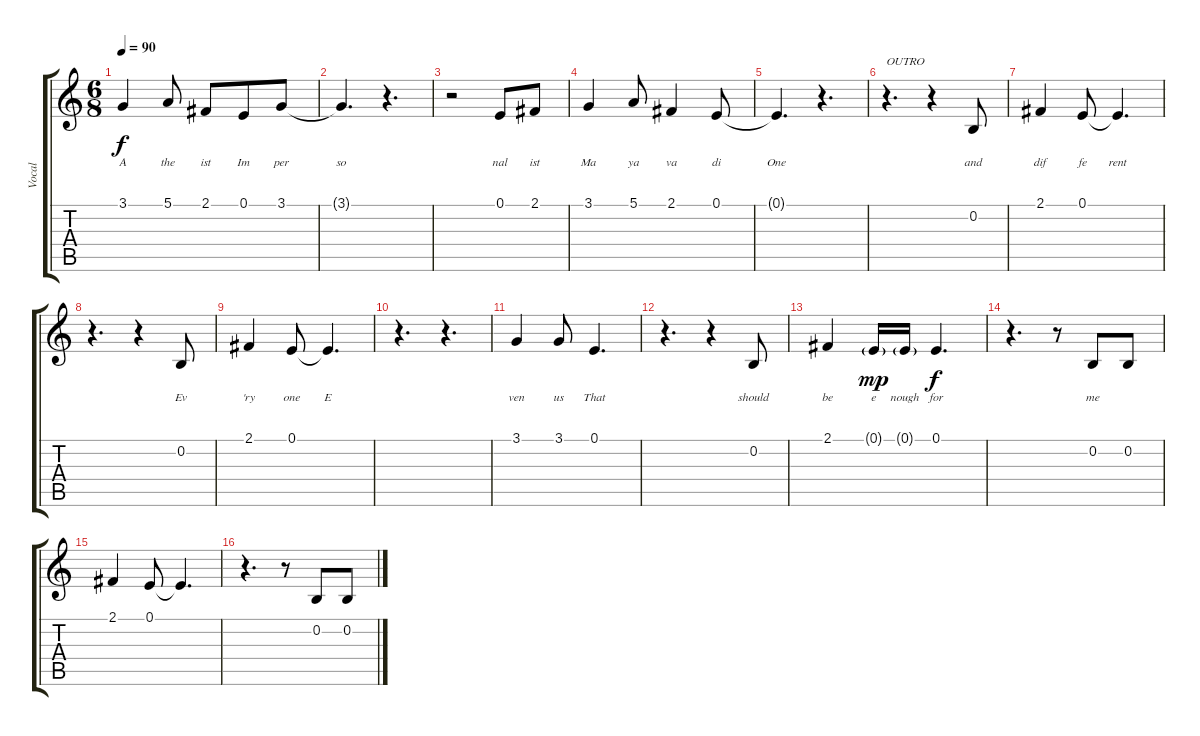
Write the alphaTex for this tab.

\track ("Vocal" "Vocal") {instrument acousticgrandpiano}
\staff {score tabs}
\tuning (E4 B3 G3 D3 A2 E2) {hide}
\ts (6 8)
\tempo 90
\clef g2
\ks c
3.1.4{lyrics (0 "A") lyrics (1 "") lyrics (2 "") lyrics (3 "") lyrics (4 "") dy f} 5.1.8{lyrics (0 "the") lyrics (1 "") lyrics (2 "") lyrics (3 "") lyrics (4 "")} 2.1.8{lyrics (0 "ist") lyrics (1 "") lyrics (2 "") lyrics (3 "") lyrics (4 "")} 0.1.8{lyrics (0 "Im") lyrics (1 "") lyrics (2 "") lyrics (3 "") lyrics (4 "")} 3.1.8{lyrics (0 "per") lyrics (1 "") lyrics (2 "") lyrics (3 "") lyrics (4 "")} |
3.1{t}.4{d lyrics (0 "so") lyrics (1 "") lyrics (2 "") lyrics (3 "") lyrics (4 "")} r.4{d} |
r.2 0.1.8{lyrics (0 "nal") lyrics (1 "") lyrics (2 "") lyrics (3 "") lyrics (4 "")} 2.1.8{lyrics (0 "ist") lyrics (1 "") lyrics (2 "") lyrics (3 "") lyrics (4 "")} |
3.1.4{lyrics (0 "Ma") lyrics (1 "") lyrics (2 "") lyrics (3 "") lyrics (4 "")} 5.1.8{lyrics (0 "ya") lyrics (1 "") lyrics (2 "") lyrics (3 "") lyrics (4 "")} 2.1.4{lyrics (0 "va") lyrics (1 "") lyrics (2 "") lyrics (3 "") lyrics (4 "")} 0.1.8{lyrics (0 "di") lyrics (1 "") lyrics (2 "") lyrics (3 "") lyrics (4 "")} |
0.1{t}.4{d lyrics (0 "One") lyrics (1 "") lyrics (2 "") lyrics (3 "") lyrics (4 "")} r.4{d} |
r.4{d txt "OUTRO"} r.4 0.2.8{lyrics (0 "and") lyrics (1 "") lyrics (2 "") lyrics (3 "") lyrics (4 "")} |
2.1.4{lyrics (0 "dif") lyrics (1 "") lyrics (2 "") lyrics (3 "") lyrics (4 "")} 0.1.8{lyrics (0 "fe") lyrics (1 "") lyrics (2 "") lyrics (3 "") lyrics (4 "")} 0.1{t}.4{d lyrics (0 "rent") lyrics (1 "") lyrics (2 "") lyrics (3 "") lyrics (4 "")} |
r.4{d} r.4 0.2.8{lyrics (0 "Ev") lyrics (1 "") lyrics (2 "") lyrics (3 "") lyrics (4 "")} |
2.1.4{lyrics (0 "'ry") lyrics (1 "") lyrics (2 "") lyrics (3 "") lyrics (4 "")} 0.1.8{lyrics (0 "one") lyrics (1 "") lyrics (2 "") lyrics (3 "") lyrics (4 "")} 0.1{t}.4{d lyrics (0 "E") lyrics (1 "") lyrics (2 "") lyrics (3 "") lyrics (4 "")} |
r.4{d} r.4{d} |
3.1.4{lyrics (0 "ven") lyrics (1 "") lyrics (2 "") lyrics (3 "") lyrics (4 "")} 3.1.8{lyrics (0 "us") lyrics (1 "") lyrics (2 "") lyrics (3 "") lyrics (4 "")} 0.1.4{d lyrics (0 "That") lyrics (1 "") lyrics (2 "") lyrics (3 "") lyrics (4 "")} |
r.4{d} r.4 0.2.8{lyrics (0 "should") lyrics (1 "") lyrics (2 "") lyrics (3 "") lyrics (4 "")} |
2.1.4{lyrics (0 "be") lyrics (1 "") lyrics (2 "") lyrics (3 "") lyrics (4 "")} 0.1{g}.16{lyrics (0 "e") lyrics (1 "") lyrics (2 "") lyrics (3 "") lyrics (4 "") dy mp} 0.1{g}.16{lyrics (0 "nough") lyrics (1 "") lyrics (2 "") lyrics (3 "") lyrics (4 "")} 0.1.4{d lyrics (0 "for") lyrics (1 "") lyrics (2 "") lyrics (3 "") lyrics (4 "") dy f} |
r.4{d} r.8 0.2.8{lyrics (0 "me") lyrics (1 "") lyrics (2 "") lyrics (3 "") lyrics (4 "")} 0.2.8 |
2.1.4 0.1.8 0.1{t}.4{d} |
r.4{d} r.8 0.2.8 0.2.8
